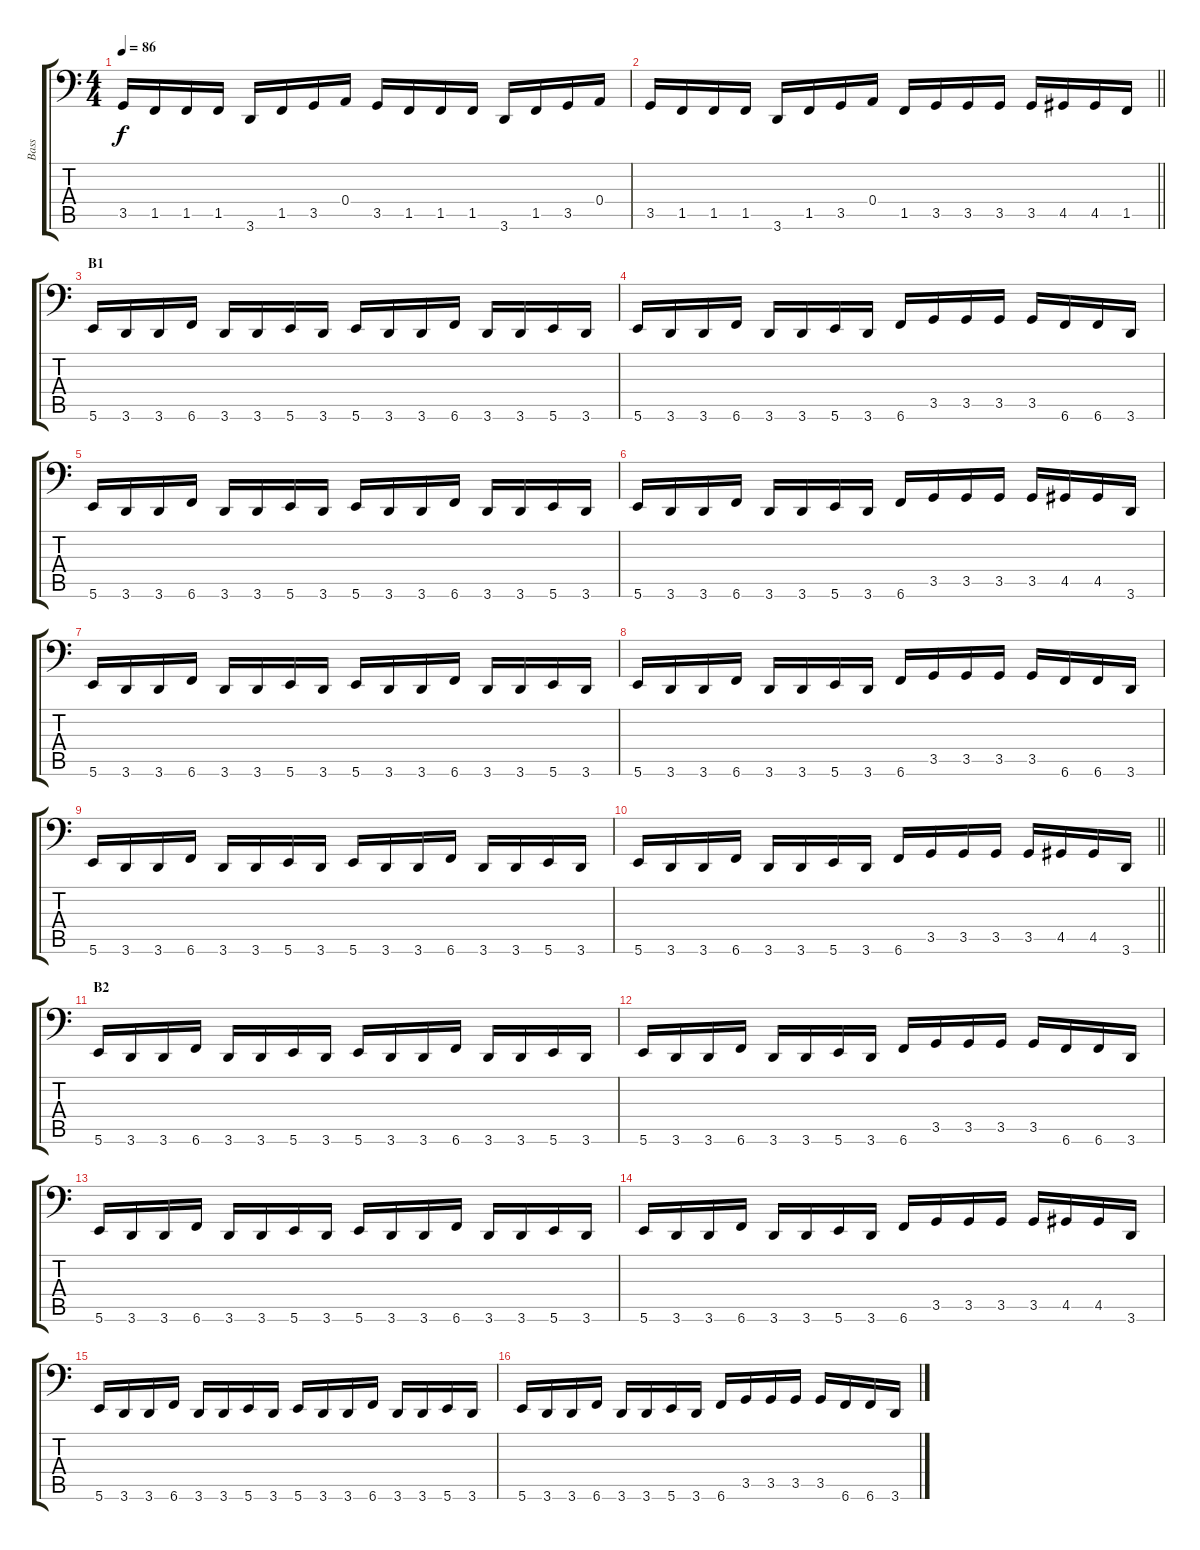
\track ("Bass" "Bass") {instrument electricbassfinger}
\staff {score tabs}
\tuning (C3 G2 D2 A1 E1 B0) {hide}
\ts (4 4)
\tempo 86
\clef f4
\ks c
3.5.16{dy f} 1.5.16 1.5.16 1.5.16 3.6.16 1.5.16 3.5.16 0.4.16 3.5.16 1.5.16 1.5.16 1.5.16 3.6.16 1.5.16 3.5.16 0.4.16 |
\barLineRight lightlight
3.5.16 1.5.16 1.5.16 1.5.16 3.6.16 1.5.16 3.5.16 0.4.16 1.5.16 3.5.16 3.5.16 3.5.16 3.5.16 4.5.16 4.5.16 1.5.16 |
\section ("" "B1")
5.6.16 3.6.16 3.6.16 6.6.16 3.6.16 3.6.16 5.6.16 3.6.16 5.6.16 3.6.16 3.6.16 6.6.16 3.6.16 3.6.16 5.6.16 3.6.16 |
5.6.16 3.6.16 3.6.16 6.6.16 3.6.16 3.6.16 5.6.16 3.6.16 6.6.16 3.5.16 3.5.16 3.5.16 3.5.16 6.6.16 6.6.16 3.6.16 |
5.6.16 3.6.16 3.6.16 6.6.16 3.6.16 3.6.16 5.6.16 3.6.16 5.6.16 3.6.16 3.6.16 6.6.16 3.6.16 3.6.16 5.6.16 3.6.16 |
5.6.16 3.6.16 3.6.16 6.6.16 3.6.16 3.6.16 5.6.16 3.6.16 6.6.16 3.5.16 3.5.16 3.5.16 3.5.16 4.5.16 4.5.16 3.6.16 |
5.6.16 3.6.16 3.6.16 6.6.16 3.6.16 3.6.16 5.6.16 3.6.16 5.6.16 3.6.16 3.6.16 6.6.16 3.6.16 3.6.16 5.6.16 3.6.16 |
5.6.16 3.6.16 3.6.16 6.6.16 3.6.16 3.6.16 5.6.16 3.6.16 6.6.16 3.5.16 3.5.16 3.5.16 3.5.16 6.6.16 6.6.16 3.6.16 |
5.6.16 3.6.16 3.6.16 6.6.16 3.6.16 3.6.16 5.6.16 3.6.16 5.6.16 3.6.16 3.6.16 6.6.16 3.6.16 3.6.16 5.6.16 3.6.16 |
\barLineRight lightlight
5.6.16 3.6.16 3.6.16 6.6.16 3.6.16 3.6.16 5.6.16 3.6.16 6.6.16 3.5.16 3.5.16 3.5.16 3.5.16 4.5.16 4.5.16 3.6.16 |
\section ("" "B2")
5.6.16 3.6.16 3.6.16 6.6.16 3.6.16 3.6.16 5.6.16 3.6.16 5.6.16 3.6.16 3.6.16 6.6.16 3.6.16 3.6.16 5.6.16 3.6.16 |
5.6.16 3.6.16 3.6.16 6.6.16 3.6.16 3.6.16 5.6.16 3.6.16 6.6.16 3.5.16 3.5.16 3.5.16 3.5.16 6.6.16 6.6.16 3.6.16 |
5.6.16 3.6.16 3.6.16 6.6.16 3.6.16 3.6.16 5.6.16 3.6.16 5.6.16 3.6.16 3.6.16 6.6.16 3.6.16 3.6.16 5.6.16 3.6.16 |
5.6.16 3.6.16 3.6.16 6.6.16 3.6.16 3.6.16 5.6.16 3.6.16 6.6.16 3.5.16 3.5.16 3.5.16 3.5.16 4.5.16 4.5.16 3.6.16 |
5.6.16 3.6.16 3.6.16 6.6.16 3.6.16 3.6.16 5.6.16 3.6.16 5.6.16 3.6.16 3.6.16 6.6.16 3.6.16 3.6.16 5.6.16 3.6.16 |
5.6.16 3.6.16 3.6.16 6.6.16 3.6.16 3.6.16 5.6.16 3.6.16 6.6.16 3.5.16 3.5.16 3.5.16 3.5.16 6.6.16 6.6.16 3.6.16
